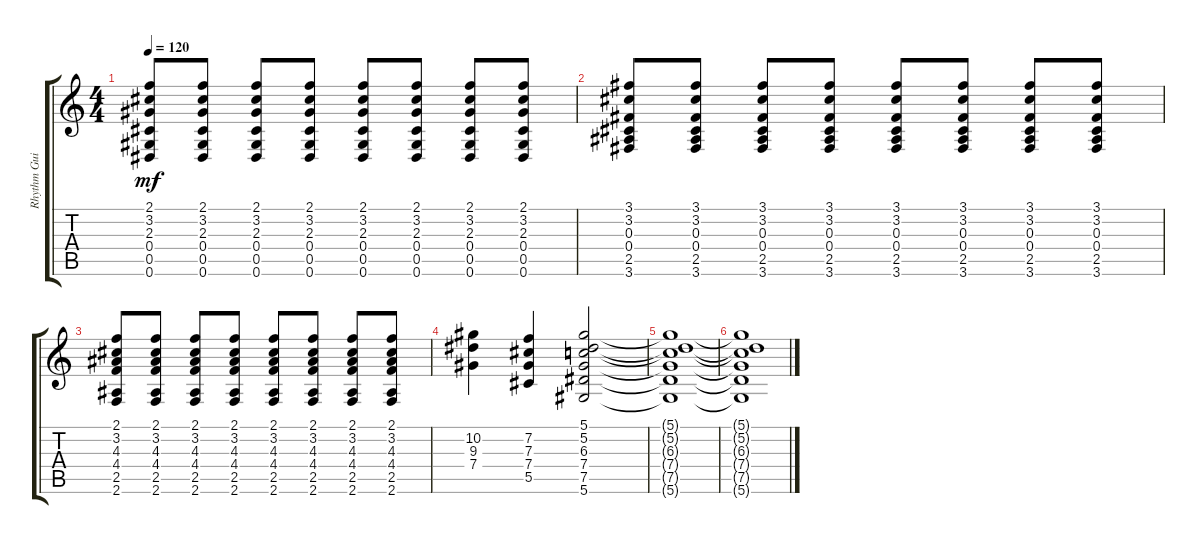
\track ("Rhythm Guitar (Optional)" "Rhythm Gui") {instrument electricguitarjazz}
\staff {score tabs}
\tuning (Eb4 Bb3 Gb3 Db3 Ab2 Eb2) {hide}
\ts (4 4)
\tempo 120
\clef g2
\ks c
(2.1 3.2 2.3 0.4 0.5 0.6).8{dy mf} (2.1 3.2 2.3 0.4 0.5 0.6).8 (2.1 3.2 2.3 0.4 0.5 0.6).8 (2.1 3.2 2.3 0.4 0.5 0.6).8 (2.1 3.2 2.3 0.4 0.5 0.6).8 (2.1 3.2 2.3 0.4 0.5 0.6).8 (2.1 3.2 2.3 0.4 0.5 0.6).8 (2.1 3.2 2.3 0.4 0.5 0.6).8 |
(3.1 3.2 0.3 0.4 2.5 3.6).8 (3.1 3.2 0.3 0.4 2.5 3.6).8 (3.1 3.2 0.3 0.4 2.5 3.6).8 (3.1 3.2 0.3 0.4 2.5 3.6).8 (3.1 3.2 0.3 0.4 2.5 3.6).8 (3.1 3.2 0.3 0.4 2.5 3.6).8 (3.1 3.2 0.3 0.4 2.5 3.6).8 (3.1 3.2 0.3 0.4 2.5 3.6).8 |
(2.1 3.2 4.3 4.4 2.5 2.6).8 (2.1 3.2 4.3 4.4 2.5 2.6).8 (2.1 3.2 4.3 4.4 2.5 2.6).8 (2.1 3.2 4.3 4.4 2.5 2.6).8 (2.1 3.2 4.3 4.4 2.5 2.6).8 (2.1 3.2 4.3 4.4 2.5 2.6).8 (2.1 3.2 4.3 4.4 2.5 2.6).8 (2.1 3.2 4.3 4.4 2.5 2.6).8 |
(10.2 9.3 7.4).4 (7.2 7.3 7.4 5.5).4 (5.1 5.2 6.3 7.4 7.5 5.6).2 |
(5.1{t} 5.2{t} 6.3{t} 7.4{t} 7.5{t} 5.6{t}).1 |
(5.1{t} 5.2{t} 6.3{t} 7.4{t} 7.5{t} 5.6{t}).1
